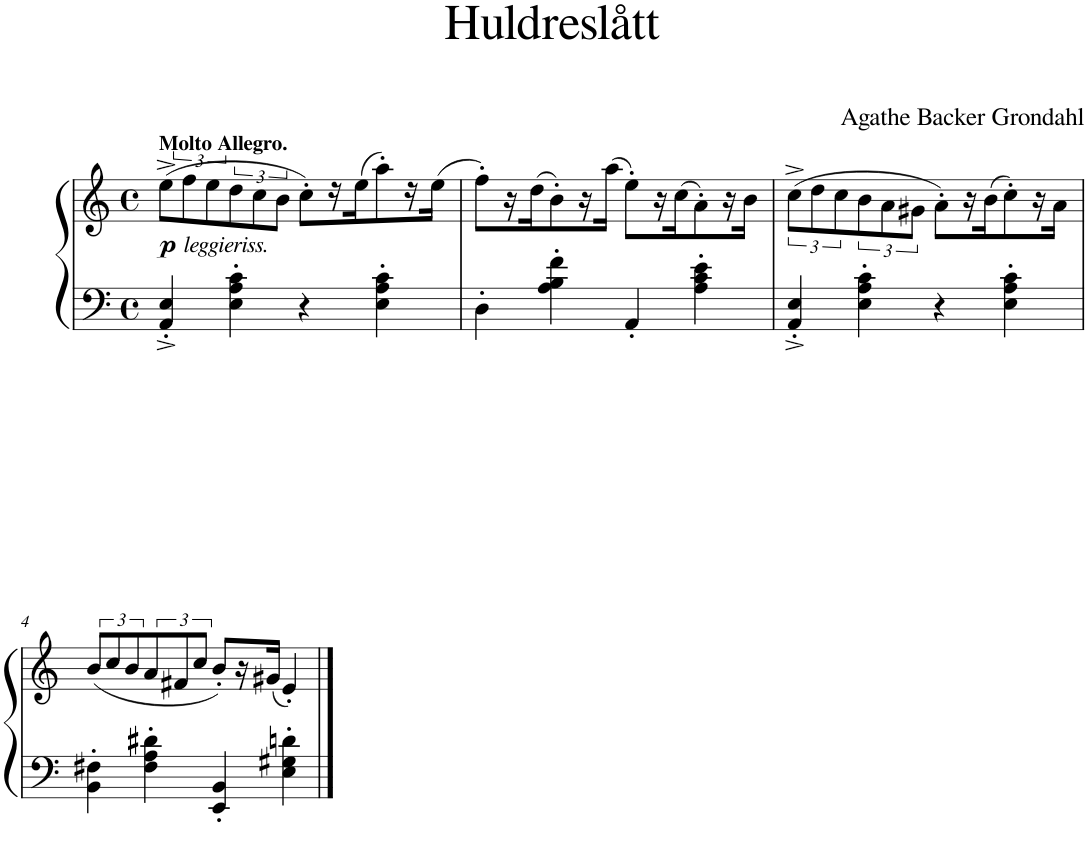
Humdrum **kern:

**kern	**kern	**dynam
*part1	*part1	*part1
*staff2	*staff1	*staff1/2
*I"Piano	*	*
*I'Pno.	*	*
*clefF4	*clefG2	*
*k[]	*k[]	*
*M4/4	*M4/4	*
*met(c)	*met(c)	*
=1	=1	=1
!	!LO:TX:a:B:t=Molto Allegro.	!
!	!LO:TX:b:i:t=leggieriss.	!
!	!	!LO:DY:b
4AA/'^ 4E/'^	(>12ee^\L	p
.	12ff\	.
.	12ee\	.
4E\' 4A\' 4c\'	12dd\	.
.	12cc\	.
.	12b\J	.
4r	8cc'\L)	.
.	16r	.
.	(>16ee\J	.
4E\' 4A\' 4c\'	8aa'\)	.
.	16r	.
.	(>16ee\JJ	.
=2	=2	=2
4D'\	8ff'\L)	.
.	16r	.
.	(>16dd\J	.
4A\' 4B\' 4f\'	8b'\)	.
.	16r	.
.	(>16aa\JJ	.
4AA'/	8ee'\L)	.
.	16r	.
.	(>16cc\J	.
4A\' 4c\' 4e\'	8a'\)	.
.	16r	.
.	16b\JJ	.
=3	=3	=3
4AA/'^ 4E/'^	(>12cc^\L	.
.	12dd\	.
.	12cc\	.
4E\' 4A\' 4c\'	12b\	.
.	12a\	.
.	12g#X\J	.
4r	8a'\L)	.
.	16r	.
.	(>16b\J	.
4E\' 4A\' 4c\'	8cc'\)	.
.	16r	.
.	16a\JJ	.
!!LO:LB:g=z
=4	=4	=4
4BB\' 4F#X\'	(<12b/L	.
.	12cc/	.
.	12b/	.
4F#\' 4A\' 4d#X\'	12a/	.
.	12f#X/	.
.	12cc/J	.
4EE/' 4BB/'	8b'/L)	.
.	16r	.
.	(<16g#X/JJ	.
4E\' 4G#X\' 4dn\'	4e'/)	.
==	==	==
*-	*-	*-
